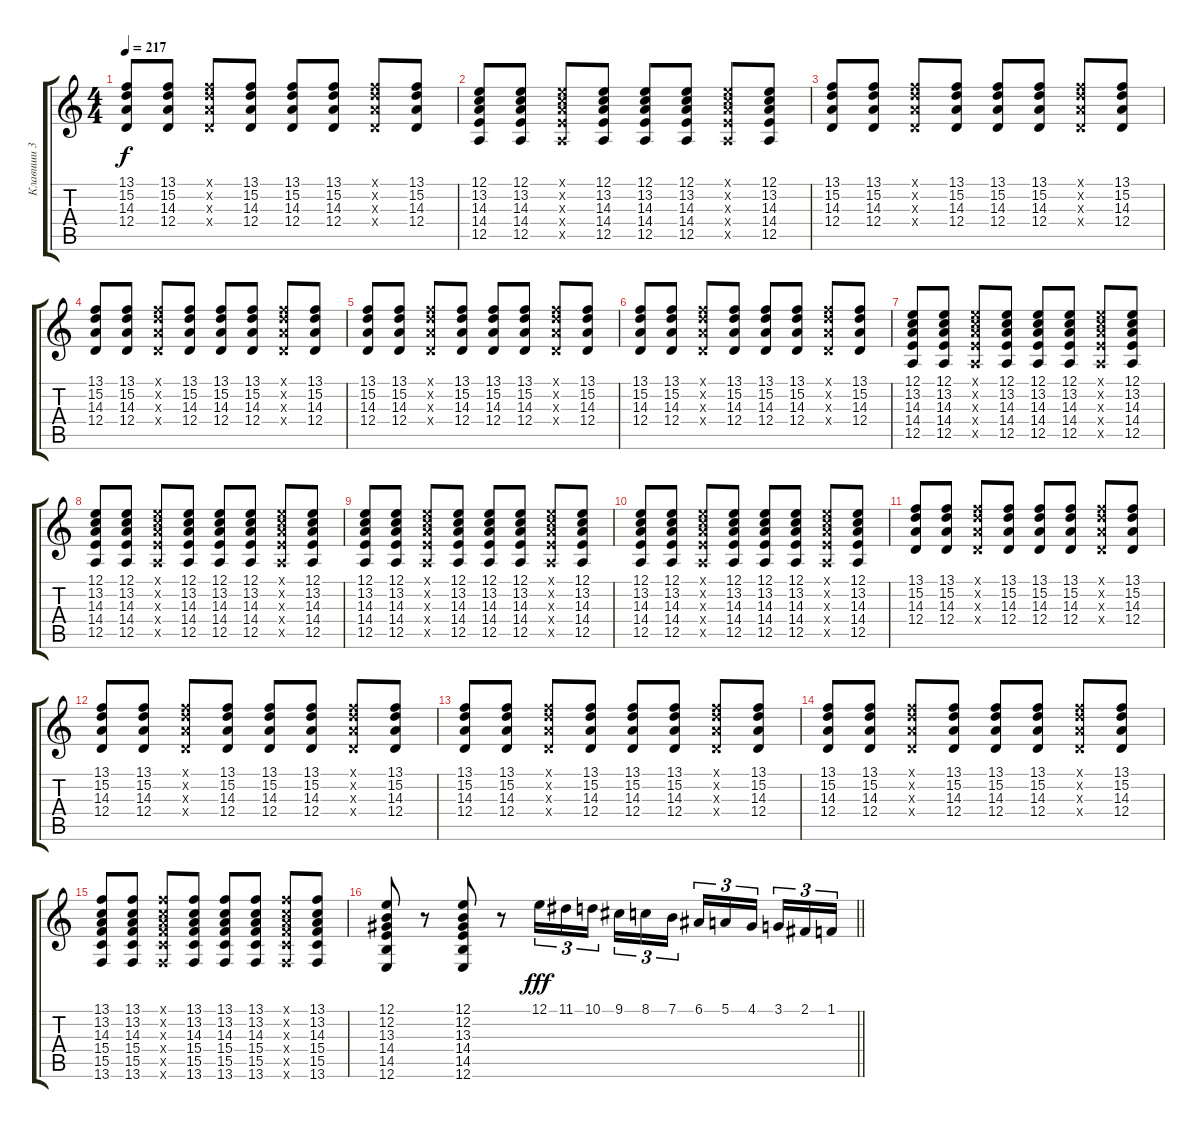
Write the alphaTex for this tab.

\track ("Клавиши 3" "Клавиши 3") {instrument electricgrandpiano}
\staff {score tabs}
\tuning (E4 B3 G3 D3 A2 E2) {hide}
\ts (4 4)
\tempo 217
\clef g2
\ks c
(13.1 15.2 14.3 12.4).8{dy f} (13.1 15.2 14.3 12.4).8 (13.1{x} 15.2{x} 14.3{x} 12.4{x}).8 (13.1 15.2 14.3 12.4).8 (13.1 15.2 14.3 12.4).8 (13.1 15.2 14.3 12.4).8 (13.1{x} 15.2{x} 14.3{x} 12.4{x}).8 (13.1 15.2 14.3 12.4).8 |
(12.1 13.2 14.3 14.4 12.5).8 (12.1 13.2 14.3 14.4 12.5).8 (12.1{x} 13.2{x} 14.3{x} 14.4{x} 12.5{x}).8 (12.1 13.2 14.3 14.4 12.5).8 (12.1 13.2 14.3 14.4 12.5).8 (12.1 13.2 14.3 14.4 12.5).8 (12.1{x} 13.2{x} 14.3{x} 14.4{x} 12.5{x}).8 (12.1 13.2 14.3 14.4 12.5).8 |
(13.1 15.2 14.3 12.4).8 (13.1 15.2 14.3 12.4).8 (13.1{x} 15.2{x} 14.3{x} 12.4{x}).8 (13.1 15.2 14.3 12.4).8 (13.1 15.2 14.3 12.4).8 (13.1 15.2 14.3 12.4).8 (13.1{x} 15.2{x} 14.3{x} 12.4{x}).8 (13.1 15.2 14.3 12.4).8 |
(13.1 15.2 14.3 12.4).8 (13.1 15.2 14.3 12.4).8 (13.1{x} 15.2{x} 14.3{x} 12.4{x}).8 (13.1 15.2 14.3 12.4).8 (13.1 15.2 14.3 12.4).8 (13.1 15.2 14.3 12.4).8 (13.1{x} 15.2{x} 14.3{x} 12.4{x}).8 (13.1 15.2 14.3 12.4).8 |
(13.1 15.2 14.3 12.4).8 (13.1 15.2 14.3 12.4).8 (13.1{x} 15.2{x} 14.3{x} 12.4{x}).8 (13.1 15.2 14.3 12.4).8 (13.1 15.2 14.3 12.4).8 (13.1 15.2 14.3 12.4).8 (13.1{x} 15.2{x} 14.3{x} 12.4{x}).8 (13.1 15.2 14.3 12.4).8 |
(13.1 15.2 14.3 12.4).8 (13.1 15.2 14.3 12.4).8 (13.1{x} 15.2{x} 14.3{x} 12.4{x}).8 (13.1 15.2 14.3 12.4).8 (13.1 15.2 14.3 12.4).8 (13.1 15.2 14.3 12.4).8 (13.1{x} 15.2{x} 14.3{x} 12.4{x}).8 (13.1 15.2 14.3 12.4).8 |
(12.1 13.2 14.3 14.4 12.5).8 (12.1 13.2 14.3 14.4 12.5).8 (12.1{x} 13.2{x} 14.3{x} 14.4{x} 12.5{x}).8 (12.1 13.2 14.3 14.4 12.5).8 (12.1 13.2 14.3 14.4 12.5).8 (12.1 13.2 14.3 14.4 12.5).8 (12.1{x} 13.2{x} 14.3{x} 14.4{x} 12.5{x}).8 (12.1 13.2 14.3 14.4 12.5).8 |
(12.1 13.2 14.3 14.4 12.5).8 (12.1 13.2 14.3 14.4 12.5).8 (12.1{x} 13.2{x} 14.3{x} 14.4{x} 12.5{x}).8 (12.1 13.2 14.3 14.4 12.5).8 (12.1 13.2 14.3 14.4 12.5).8 (12.1 13.2 14.3 14.4 12.5).8 (12.1{x} 13.2{x} 14.3{x} 14.4{x} 12.5{x}).8 (12.1 13.2 14.3 14.4 12.5).8 |
(12.1 13.2 14.3 14.4 12.5).8 (12.1 13.2 14.3 14.4 12.5).8 (12.1{x} 13.2{x} 14.3{x} 14.4{x} 12.5{x}).8 (12.1 13.2 14.3 14.4 12.5).8 (12.1 13.2 14.3 14.4 12.5).8 (12.1 13.2 14.3 14.4 12.5).8 (12.1{x} 13.2{x} 14.3{x} 14.4{x} 12.5{x}).8 (12.1 13.2 14.3 14.4 12.5).8 |
(12.1 13.2 14.3 14.4 12.5).8 (12.1 13.2 14.3 14.4 12.5).8 (12.1{x} 13.2{x} 14.3{x} 14.4{x} 12.5{x}).8 (12.1 13.2 14.3 14.4 12.5).8 (12.1 13.2 14.3 14.4 12.5).8 (12.1 13.2 14.3 14.4 12.5).8 (12.1{x} 13.2{x} 14.3{x} 14.4{x} 12.5{x}).8 (12.1 13.2 14.3 14.4 12.5).8 |
(13.1 15.2 14.3 12.4).8 (13.1 15.2 14.3 12.4).8 (13.1{x} 15.2{x} 14.3{x} 12.4{x}).8 (13.1 15.2 14.3 12.4).8 (13.1 15.2 14.3 12.4).8 (13.1 15.2 14.3 12.4).8 (13.1{x} 15.2{x} 14.3{x} 12.4{x}).8 (13.1 15.2 14.3 12.4).8 |
(13.1 15.2 14.3 12.4).8 (13.1 15.2 14.3 12.4).8 (13.1{x} 15.2{x} 14.3{x} 12.4{x}).8 (13.1 15.2 14.3 12.4).8 (13.1 15.2 14.3 12.4).8 (13.1 15.2 14.3 12.4).8 (13.1{x} 15.2{x} 14.3{x} 12.4{x}).8 (13.1 15.2 14.3 12.4).8 |
(13.1 15.2 14.3 12.4).8 (13.1 15.2 14.3 12.4).8 (13.1{x} 15.2{x} 14.3{x} 12.4{x}).8 (13.1 15.2 14.3 12.4).8 (13.1 15.2 14.3 12.4).8 (13.1 15.2 14.3 12.4).8 (13.1{x} 15.2{x} 14.3{x} 12.4{x}).8 (13.1 15.2 14.3 12.4).8 |
(13.1 15.2 14.3 12.4).8 (13.1 15.2 14.3 12.4).8 (13.1{x} 15.2{x} 14.3{x} 12.4{x}).8 (13.1 15.2 14.3 12.4).8 (13.1 15.2 14.3 12.4).8 (13.1 15.2 14.3 12.4).8 (13.1{x} 15.2{x} 14.3{x} 12.4{x}).8 (13.1 15.2 14.3 12.4).8 |
(13.1 13.2 14.3 15.4 15.5 13.6).8 (13.1 13.2 14.3 15.4 15.5 13.6).8 (13.1{x} 13.2{x} 14.3{x} 15.4{x} 15.5{x} 13.6{x}).8 (13.1 13.2 14.3 15.4 15.5 13.6).8 (13.1 13.2 14.3 15.4 15.5 13.6).8 (13.1 13.2 14.3 15.4 15.5 13.6).8 (13.1{x} 13.2{x} 14.3{x} 15.4{x} 15.5{x} 13.6{x}).8 (13.1 13.2 14.3 15.4 15.5 13.6).8 |
\barLineRight lightlight
(12.1 12.2 13.3 14.4 14.5 12.6).8 r.8 (12.1 12.2 13.3 14.4 14.5 12.6).8 r.8 12.1.16{tu (3 2) dy fff} 11.1.16{tu (3 2)} 10.1.16{tu (3 2) beam splitsecondary} 9.1.16{tu (3 2)} 8.1.16{tu (3 2)} 7.1.16{tu (3 2)} 6.1.16{tu (3 2)} 5.1.16{tu (3 2)} 4.1.16{tu (3 2) beam splitsecondary} 3.1.16{tu (3 2)} 2.1.16{tu (3 2)} 1.1.16{tu (3 2)}
